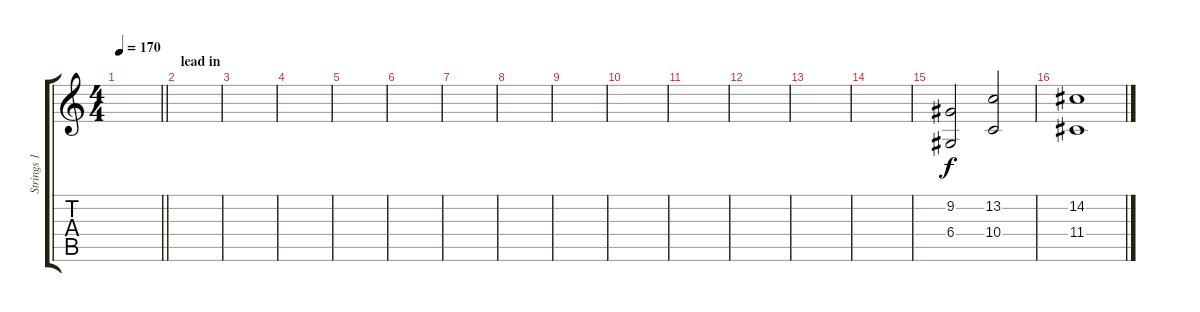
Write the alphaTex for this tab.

\track ("Strings 1" "Strings 1") {instrument stringensemble1}
\staff {score tabs}
\tuning (E4 B3 G3 D3 A2 E2) {hide}
\ts (4 4)
\tempo 170
\clef g2
\barLineRight lightlight
\ks c
|
\section ("" "lead in")
|
|
|
|
|
|
|
|
|
|
|
|
|
(9.2 6.4).2 (13.2 10.4).2 |
(14.2 11.4).1
